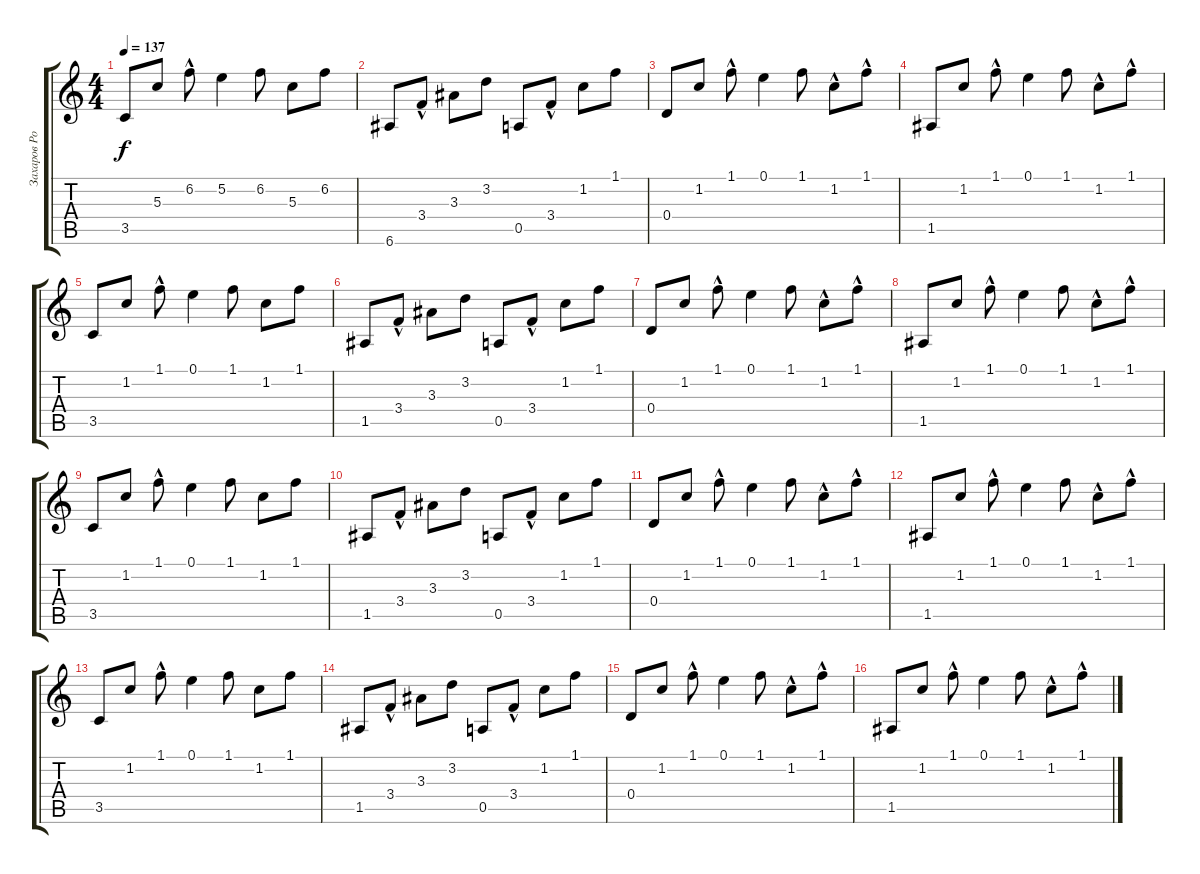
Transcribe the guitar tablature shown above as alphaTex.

\track ("Захаров Роман" "Захаров Ро") {instrument acousticguitarsteel}
\staff {score tabs}
\tuning (E4 B3 G3 D3 A2 E2) {hide}
\ts (4 4)
\tempo 137
\clef g2
\ks c
3.5.8{dy f} 5.3.8 6.2{hac}.8 5.2.4 6.2.8 5.3.8 6.2.8 |
6.6.8 3.4{hac}.8 3.3.8 3.2.8 0.5.8 3.4{hac}.8 1.2.8 1.1.8 |
0.4.8 1.2.8 1.1{hac}.8 0.1.4 1.1.8 1.2{hac}.8 1.1{hac}.8 |
1.5.8 1.2.8 1.1{hac}.8 0.1.4 1.1.8 1.2{hac}.8 1.1{hac}.8 |
3.5.8 1.2.8 1.1{hac}.8 0.1.4 1.1.8 1.2.8 1.1.8 |
1.5.8 3.4{hac}.8 3.3.8 3.2.8 0.5.8 3.4{hac}.8 1.2.8 1.1.8 |
0.4.8 1.2.8 1.1{hac}.8 0.1.4 1.1.8 1.2{hac}.8 1.1{hac}.8 |
1.5.8 1.2.8 1.1{hac}.8 0.1.4 1.1.8 1.2{hac}.8 1.1{hac}.8 |
3.5.8 1.2.8 1.1{hac}.8 0.1.4 1.1.8 1.2.8 1.1.8 |
1.5.8 3.4{hac}.8 3.3.8 3.2.8 0.5.8 3.4{hac}.8 1.2.8 1.1.8 |
0.4.8 1.2.8 1.1{hac}.8 0.1.4 1.1.8 1.2{hac}.8 1.1{hac}.8 |
1.5.8 1.2.8 1.1{hac}.8 0.1.4 1.1.8 1.2{hac}.8 1.1{hac}.8 |
3.5.8 1.2.8 1.1{hac}.8 0.1.4 1.1.8 1.2.8 1.1.8 |
1.5.8 3.4{hac}.8 3.3.8 3.2.8 0.5.8 3.4{hac}.8 1.2.8 1.1.8 |
0.4.8 1.2.8 1.1{hac}.8 0.1.4 1.1.8 1.2{hac}.8 1.1{hac}.8 |
1.5.8 1.2.8 1.1{hac}.8 0.1.4 1.1.8 1.2{hac}.8 1.1{hac}.8
